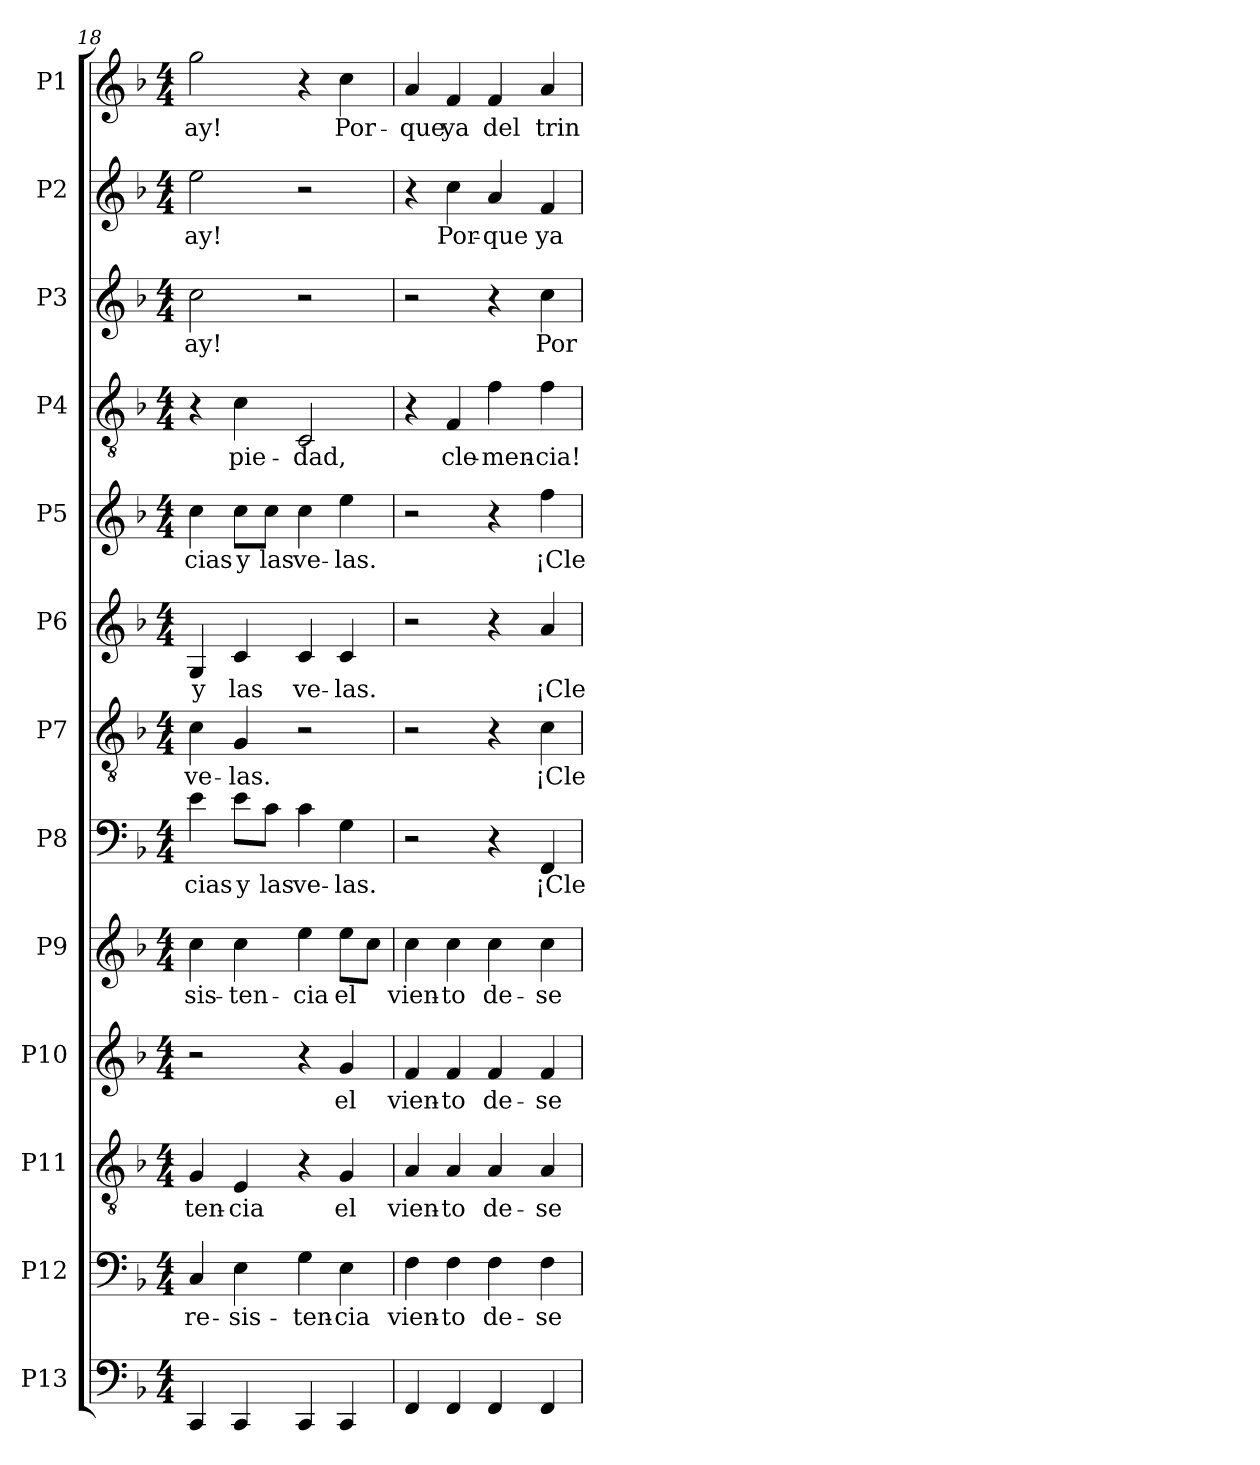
**kern	**kern	**text	**kern	**text	**kern	**text	**kern	**text	**kern	**text	**kern	**text	**kern	**text	**kern	**text	**kern	**text	**kern	**text	**kern	**text	**kern	**text
*part13	*part12	*part12	*part11	*part11	*part10	*part10	*part9	*part9	*part8	*part8	*part7	*part7	*part6	*part6	*part5	*part5	*part4	*part4	*part3	*part3	*part2	*part2	*part1	*part1
*staff13	*staff12	*staff12	*staff11	*staff11	*staff10	*staff10	*staff9	*staff9	*staff8	*staff8	*staff7	*staff7	*staff6	*staff6	*staff5	*staff5	*staff4	*staff4	*staff3	*staff3	*staff2	*staff2	*staff1	*staff1
*I"P13	*I"P12	*	*I"P11	*	*I"P10	*	*I"P9	*	*I"P8	*	*I"P7	*	*I"P6	*	*I"P5	*	*I"P4	*	*I"P3	*	*I"P2	*	*I"P1	*
*clefF4	*clefF4	*	*clefGv2	*	*clefG2	*	*clefG2	*	*clefF4	*	*clefGv2	*	*clefG2	*	*clefG2	*	*clefGv2	*	*clefG2	*	*clefG2	*	*clefG2	*
*	*	*	*ITrd7c12	*	*	*	*	*	*	*	*ITrd7c12	*	*	*	*	*	*ITrd7c12	*	*	*	*	*	*	*
*k[b-]	*k[b-]	*	*k[b-]	*	*k[b-]	*	*k[b-]	*	*k[b-]	*	*k[b-]	*	*k[b-]	*	*k[b-]	*	*k[b-]	*	*k[b-]	*	*k[b-]	*	*k[b-]	*
*F:	*F:	*	*F:	*	*F:	*	*F:	*	*F:	*	*F:	*	*F:	*	*F:	*	*F:	*	*F:	*	*F:	*	*F:	*
*M4/4	*M4/4	*	*M4/4	*	*M4/4	*	*M4/4	*	*M4/4	*	*M4/4	*	*M4/4	*	*M4/4	*	*M4/4	*	*M4/4	*	*M4/4	*	*M4/4	*
=18	=18	=18	=18	=18	=18	=18	=18	=18	=18	=18	=18	=18	=18	=18	=18	=18	=18	=18	=18	=18	=18	=18	=18	=18
!	!	!LO:LY:b:color=#000000	!	!	!	!	!	!	!	!	!	!	!	!	!	!	!	!	!	!	!	!	!	!
!	!	!	!	!LO:LY:b:color=#000000	!	!	!	!	!	!	!	!	!	!	!	!	!	!	!	!	!	!	!	!
!	!	!	!	!	!	!	!	!LO:LY:b:color=#000000	!	!	!	!	!	!	!	!	!	!	!	!	!	!	!	!
!	!	!	!	!	!	!	!	!	!	!LO:LY:b:color=#000000	!	!	!	!	!	!	!	!	!	!	!	!	!	!
!	!	!	!	!	!	!	!	!	!	!	!	!LO:LY:b:color=#000000	!	!	!	!	!	!	!	!	!	!	!	!
!	!	!	!	!	!	!	!	!	!	!	!	!	!	!LO:LY:b:color=#000000	!	!	!	!	!	!	!	!	!	!
!	!	!	!	!	!	!	!	!	!	!	!	!	!	!	!	!LO:LY:b:color=#000000	!	!	!	!	!	!	!	!
!	!	!	!	!	!	!	!	!	!	!	!	!	!	!	!	!	!	!	!	!LO:LY:b:color=#000000	!	!	!	!
!	!	!	!	!	!	!	!	!	!	!	!	!	!	!	!	!	!	!	!	!	!	!LO:LY:b:color=#000000	!	!
!	!	!	!	!	!	!	!	!	!	!	!	!	!	!	!	!	!	!	!	!	!	!	!	!LO:LY:b:color=#000000
4CCi/	4Ci/	re-	4GGi/	-ten-	2r	.	4cci\	-sis-	4ei\	-cias	4Ci\	ve-	4Gi/	y	4cci\	-cias	4r	.	2cci\	ay!	2eei\	ay!	2ggi\	ay!
!	!	!LO:LY:b:color=#000000	!	!	!	!	!	!	!	!	!	!	!	!	!	!	!	!	!	!	!	!	!	!
!	!	!	!	!LO:LY:b:color=#000000	!	!	!	!	!	!	!	!	!	!	!	!	!	!	!	!	!	!	!	!
!	!	!	!	!	!	!	!	!LO:LY:b:color=#000000	!	!	!	!	!	!	!	!	!	!	!	!	!	!	!	!
!	!	!	!	!	!	!	!	!	!	!LO:LY:b:color=#000000	!	!	!	!	!	!	!	!	!	!	!	!	!	!
!	!	!	!	!	!	!	!	!	!	!	!	!LO:LY:b:color=#000000	!	!	!	!	!	!	!	!	!	!	!	!
!	!	!	!	!	!	!	!	!	!	!	!	!	!	!LO:LY:b:color=#000000	!	!	!	!	!	!	!	!	!	!
!	!	!	!	!	!	!	!	!	!	!	!	!	!	!	!	!LO:LY:b:color=#000000	!	!	!	!	!	!	!	!
!	!	!	!	!	!	!	!	!	!	!	!	!	!	!	!	!	!	!LO:LY:b:color=#000000	!	!	!	!	!	!
4CCi/	4Ei\	-sis-	4EEi/	-cia	.	.	4cci\	-ten-	8ei\L	y	4GGi/	-las.	4ci/	las	8cci\L	y	4Ci\	pie-	.	.	.	.	.	.
!	!	!	!	!	!	!	!	!	!	!LO:LY:b:color=#000000	!	!	!	!	!	!	!	!	!	!	!	!	!	!
!	!	!	!	!	!	!	!	!	!	!	!	!	!	!	!	!LO:LY:b:color=#000000	!	!	!	!	!	!	!	!
.	.	.	.	.	.	.	.	.	8ci\J	las	.	.	.	.	8cci\J	las	.	.	.	.	.	.	.	.
!	!	!LO:LY:b:color=#000000	!	!	!	!	!	!	!	!	!	!	!	!	!	!	!	!	!	!	!	!	!	!
!	!	!	!	!	!	!	!	!LO:LY:b:color=#000000	!	!	!	!	!	!	!	!	!	!	!	!	!	!	!	!
!	!	!	!	!	!	!	!	!	!	!LO:LY:b:color=#000000	!	!	!	!	!	!	!	!	!	!	!	!	!	!
!	!	!	!	!	!	!	!	!	!	!	!	!	!	!LO:LY:b:color=#000000	!	!	!	!	!	!	!	!	!	!
!	!	!	!	!	!	!	!	!	!	!	!	!	!	!	!	!LO:LY:b:color=#000000	!	!	!	!	!	!	!	!
!	!	!	!	!	!	!	!	!	!	!	!	!	!	!	!	!	!	!LO:LY:b:color=#000000	!	!	!	!	!	!
4CCi/	4Gi\	-ten-	4r	.	4r	.	4eei\	-cia	4ci\	ve-	2r	.	4ci/	ve-	4cci\	ve-	2CCi/	-dad,	2r	.	2r	.	4r	.
!	!	!LO:LY:b:color=#000000	!	!	!	!	!	!	!	!	!	!	!	!	!	!	!	!	!	!	!	!	!	!
!	!	!	!	!LO:LY:b:color=#000000	!	!	!	!	!	!	!	!	!	!	!	!	!	!	!	!	!	!	!	!
!	!	!	!	!	!	!LO:LY:b:color=#000000	!	!	!	!	!	!	!	!	!	!	!	!	!	!	!	!	!	!
!	!	!	!	!	!	!	!	!LO:LY:b:color=#000000	!	!	!	!	!	!	!	!	!	!	!	!	!	!	!	!
!	!	!	!	!	!	!	!	!	!	!LO:LY:b:color=#000000	!	!	!	!	!	!	!	!	!	!	!	!	!	!
!	!	!	!	!	!	!	!	!	!	!	!	!	!	!LO:LY:b:color=#000000	!	!	!	!	!	!	!	!	!	!
!	!	!	!	!	!	!	!	!	!	!	!	!	!	!	!	!LO:LY:b:color=#000000	!	!	!	!	!	!	!	!
!	!	!	!	!	!	!	!	!	!	!	!	!	!	!	!	!	!	!	!	!	!	!	!	!LO:LY:b:color=#000000
4CCi/	4Ei\	-cia	4GGi/	el	4gi/	el	8eei\L	el	4Gi\	-las.	.	.	4ci/	-las.	4eei\	-las.	.	.	.	.	.	.	4cci\	Por-
.	.	.	.	.	.	.	8cci\J	.	.	.	.	.	.	.	.	.	.	.	.	.	.	.	.	.
=19	=19	=19	=19	=19	=19	=19	=19	=19	=19	=19	=19	=19	=19	=19	=19	=19	=19	=19	=19	=19	=19	=19	=19	=19
!	!	!LO:LY:b:color=#000000	!	!	!	!	!	!	!	!	!	!	!	!	!	!	!	!	!	!	!	!	!	!
!	!	!	!	!LO:LY:b:color=#000000	!	!	!	!	!	!	!	!	!	!	!	!	!	!	!	!	!	!	!	!
!	!	!	!	!	!	!LO:LY:b:color=#000000	!	!	!	!	!	!	!	!	!	!	!	!	!	!	!	!	!	!
!	!	!	!	!	!	!	!	!LO:LY:b:color=#000000	!	!	!	!	!	!	!	!	!	!	!	!	!	!	!	!
!	!	!	!	!	!	!	!	!	!	!	!	!	!	!	!	!	!	!	!	!	!	!	!	!LO:LY:b:color=#000000
4FFi/	4Fi\	vien-	4AAi/	vien-	4fi/	vien-	4cci\	vien-	2r	.	2r	.	2r	.	2r	.	4r	.	2r	.	4r	.	4ai/	-que
!	!	!LO:LY:b:color=#000000	!	!	!	!	!	!	!	!	!	!	!	!	!	!	!	!	!	!	!	!	!	!
!	!	!	!	!LO:LY:b:color=#000000	!	!	!	!	!	!	!	!	!	!	!	!	!	!	!	!	!	!	!	!
!	!	!	!	!	!	!LO:LY:b:color=#000000	!	!	!	!	!	!	!	!	!	!	!	!	!	!	!	!	!	!
!	!	!	!	!	!	!	!	!LO:LY:b:color=#000000	!	!	!	!	!	!	!	!	!	!	!	!	!	!	!	!
!	!	!	!	!	!	!	!	!	!	!	!	!	!	!	!	!	!	!LO:LY:b:color=#000000	!	!	!	!	!	!
!	!	!	!	!	!	!	!	!	!	!	!	!	!	!	!	!	!	!	!	!	!	!LO:LY:b:color=#000000	!	!
!	!	!	!	!	!	!	!	!	!	!	!	!	!	!	!	!	!	!	!	!	!	!	!	!LO:LY:b:color=#000000
4FFi/	4Fi\	-to	4AAi/	-to	4fi/	-to	4cci\	-to	.	.	.	.	.	.	.	.	4FFi/	cle-	.	.	4cci\	Por-	4fi/	ya
!	!	!LO:LY:b:color=#000000	!	!	!	!	!	!	!	!	!	!	!	!	!	!	!	!	!	!	!	!	!	!
!	!	!	!	!LO:LY:b:color=#000000	!	!	!	!	!	!	!	!	!	!	!	!	!	!	!	!	!	!	!	!
!	!	!	!	!	!	!LO:LY:b:color=#000000	!	!	!	!	!	!	!	!	!	!	!	!	!	!	!	!	!	!
!	!	!	!	!	!	!	!	!LO:LY:b:color=#000000	!	!	!	!	!	!	!	!	!	!	!	!	!	!	!	!
!	!	!	!	!	!	!	!	!	!	!	!	!	!	!	!	!	!	!LO:LY:b:color=#000000	!	!	!	!	!	!
!	!	!	!	!	!	!	!	!	!	!	!	!	!	!	!	!	!	!	!	!	!	!LO:LY:b:color=#000000	!	!
!	!	!	!	!	!	!	!	!	!	!	!	!	!	!	!	!	!	!	!	!	!	!	!	!LO:LY:b:color=#000000
4FFi/	4Fi\	de-	4AAi/	de-	4fi/	de-	4cci\	de-	4r	.	4r	.	4r	.	4r	.	4Fi\	-men-	4r	.	4ai/	-que	4fi/	del
!	!	!LO:LY:b:color=#000000	!	!	!	!	!	!	!	!	!	!	!	!	!	!	!	!	!	!	!	!	!	!
!	!	!	!	!LO:LY:b:color=#000000	!	!	!	!	!	!	!	!	!	!	!	!	!	!	!	!	!	!	!	!
!	!	!	!	!	!	!LO:LY:b:color=#000000	!	!	!	!	!	!	!	!	!	!	!	!	!	!	!	!	!	!
!	!	!	!	!	!	!	!	!LO:LY:b:color=#000000	!	!	!	!	!	!	!	!	!	!	!	!	!	!	!	!
!	!	!	!	!	!	!	!	!	!	!LO:LY:b:color=#000000	!	!	!	!	!	!	!	!	!	!	!	!	!	!
!	!	!	!	!	!	!	!	!	!	!	!	!LO:LY:b:color=#000000	!	!	!	!	!	!	!	!	!	!	!	!
!	!	!	!	!	!	!	!	!	!	!	!	!	!	!LO:LY:b:color=#000000	!	!	!	!	!	!	!	!	!	!
!	!	!	!	!	!	!	!	!	!	!	!	!	!	!	!	!LO:LY:b:color=#000000	!	!	!	!	!	!	!	!
!	!	!	!	!	!	!	!	!	!	!	!	!	!	!	!	!	!	!LO:LY:b:color=#000000	!	!	!	!	!	!
!	!	!	!	!	!	!	!	!	!	!	!	!	!	!	!	!	!	!	!	!LO:LY:b:color=#000000	!	!	!	!
!	!	!	!	!	!	!	!	!	!	!	!	!	!	!	!	!	!	!	!	!	!	!LO:LY:b:color=#000000	!	!
!	!	!	!	!	!	!	!	!	!	!	!	!	!	!	!	!	!	!	!	!	!	!	!	!LO:LY:b:color=#000000
4FFi/	4Fi\	-se-	4AAi/	-se-	4fi/	-se-	4cci\	-se-	4FFi/	¡Cle-	4Ci\	¡Cle-	4ai/	¡Cle-	4ffi\	¡Cle-	4Fi\	-cia!	4cci\	Por-	4fi/	ya	4ai/	trin-
=	=	=	=	=	=	=	=	=	=	=	=	=	=	=	=	=	=	=	=	=	=	=	=	=
*-	*-	*-	*-	*-	*-	*-	*-	*-	*-	*-	*-	*-	*-	*-	*-	*-	*-	*-	*-	*-	*-	*-	*-	*-
